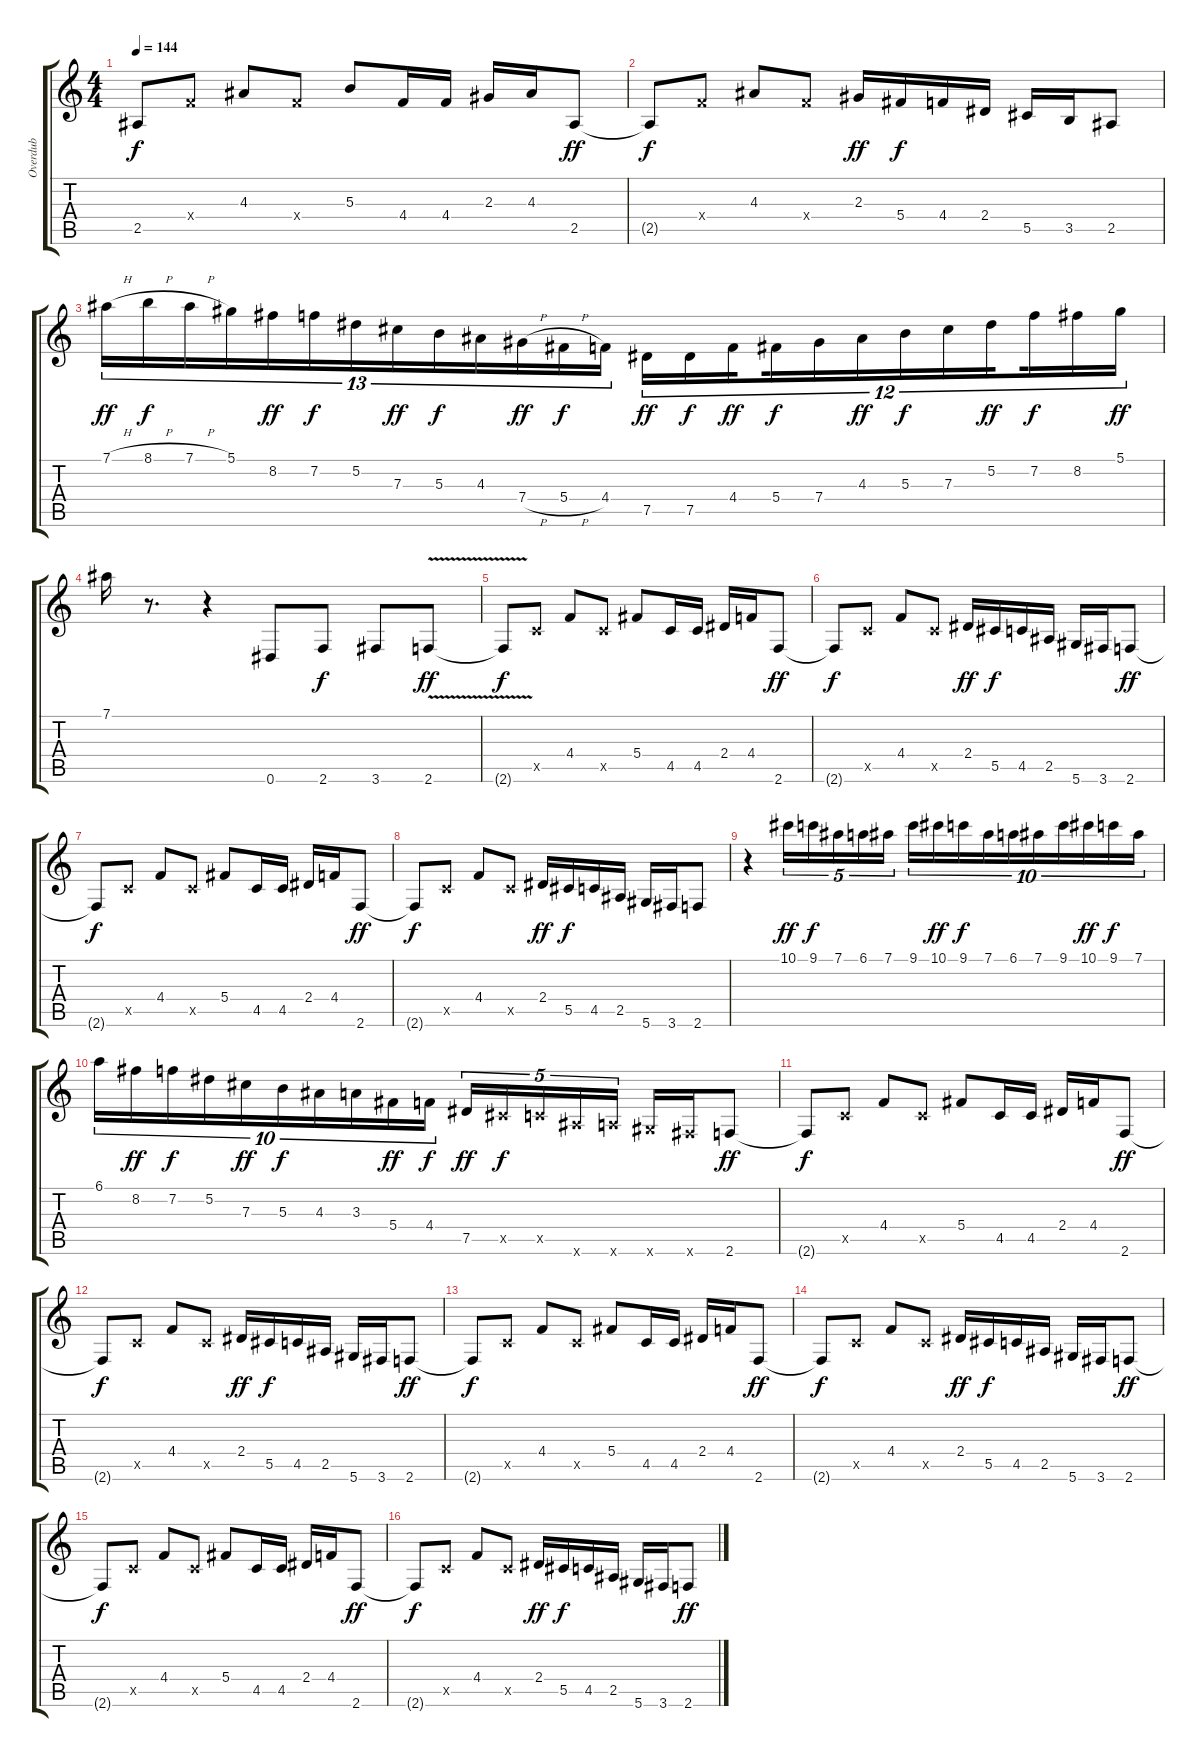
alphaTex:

\track ("Overdub" "Overdub") {instrument fretlessbass}
\staff {score tabs}
\tuning (Eb4 Bb3 Gb3 Db3 Ab2 Eb2) {hide}
\ts (4 4)
\tempo 144
\clef g2
\ks c
2.5{t}.8{dy f} 4.4{x}.8 4.3.8 4.4{x}.8 5.3.8 4.4.16 4.4.16 2.3.16 4.3.16 2.5.8{dy ff} |
2.5{t}.8{dy f} 4.4{x}.8 4.3.8 4.4{x}.8 2.3.16{dy ff} 5.4.16{dy f} 4.4.16 2.4.16 5.5.16 3.5.16 2.5.8 |
7.1{h}.16{tu (13 8) dy ff} 8.1{h}.16{tu (13 8) dy f} 7.1{h}.16{tu (13 8)} 5.1.16{tu (13 8)} 8.2.16{tu (13 8) dy ff} 7.2.16{tu (13 8) dy f} 5.2.16{tu (13 8)} 7.3.16{tu (13 8) dy ff} 5.3.16{tu (13 8) dy f} 4.3.16{tu (13 8)} 7.4{h}.16{tu (13 8) dy ff} 5.4{h}.16{tu (13 8) dy f} 4.4.16{tu (13 8)} 7.5.16{tu (12 8) dy ff} 7.5.16{tu (12 8) dy f} 4.4.16{tu (12 8) dy ff beam splitsecondary} 5.4.16{tu (12 8) dy f} 7.4.16{tu (12 8)} 4.3.16{tu (12 8) dy ff} 5.3.16{tu (12 8) dy f} 7.3.16{tu (12 8)} 5.2.16{tu (12 8) dy ff beam splitsecondary} 7.2.16{tu (12 8) dy f} 8.2.16{tu (12 8)} 5.1.16{tu (12 8) dy ff} |
7.1.16 r.8{d} r.4 0.6.8 2.6.8{dy f} 3.6.8 2.6{v}.8{dy ff} |
2.6{t}.8{dy f} 4.5{x}.8 4.4.8 4.5{x}.8 5.4.8 4.5.16 4.5.16 2.4.16 4.4.16 2.6.8{dy ff} |
2.6{t}.8{dy f} 4.5{x}.8 4.4.8 4.5{x}.8 2.4.16{dy ff} 5.5.16{dy f} 4.5.16 2.5.16 5.6.16 3.6.16 2.6.8{dy ff} |
2.6{t}.8{dy f} 4.5{x}.8 4.4.8 4.5{x}.8 5.4.8 4.5.16 4.5.16 2.4.16 4.4.16 2.6.8{dy ff} |
2.6{t}.8{dy f} 4.5{x}.8 4.4.8 4.5{x}.8 2.4.16{dy ff} 5.5.16{dy f} 4.5.16 2.5.16 5.6.16 3.6.16 2.6.8 |
r.4 10.1.16{tu (5 4) dy ff} 9.1.16{tu (5 4) dy f} 7.1.16{tu (5 4)} 6.1.16{tu (5 4)} 7.1.16{tu (5 4)} 9.1.16{tu (10 8)} 10.1.16{tu (10 8) dy ff} 9.1.16{tu (10 8) dy f} 7.1.16{tu (10 8)} 6.1.16{tu (10 8)} 7.1.16{tu (10 8)} 9.1.16{tu (10 8)} 10.1.16{tu (10 8) dy ff} 9.1.16{tu (10 8) dy f} 7.1.16{tu (10 8)} |
6.1.16{tu (10 8)} 8.2.16{tu (10 8) dy ff} 7.2.16{tu (10 8) dy f} 5.2.16{tu (10 8)} 7.3.16{tu (10 8) dy ff} 5.3.16{tu (10 8) dy f} 4.3.16{tu (10 8)} 3.3.16{tu (10 8)} 5.4.16{tu (10 8) dy ff} 4.4.16{tu (10 8) dy f} 7.5.16{tu (5 4) dy ff} 5.5{x}.16{tu (5 4) dy f} 4.5{x}.16{tu (5 4)} 7.6{x}.16{tu (5 4)} 6.6{x}.16{tu (5 4)} 5.6{x}.16 3.6{x}.16 2.6.8{dy ff} |
2.6{t}.8{dy f} 4.5{x}.8 4.4.8 4.5{x}.8 5.4.8 4.5.16 4.5.16 2.4.16 4.4.16 2.6.8{dy ff} |
2.6{t}.8{dy f} 4.5{x}.8 4.4.8 4.5{x}.8 2.4.16{dy ff} 5.5.16{dy f} 4.5.16 2.5.16 5.6.16 3.6.16 2.6.8{dy ff} |
2.6{t}.8{dy f} 4.5{x}.8 4.4.8 4.5{x}.8 5.4.8 4.5.16 4.5.16 2.4.16 4.4.16 2.6.8{dy ff} |
2.6{t}.8{dy f} 4.5{x}.8 4.4.8 4.5{x}.8 2.4.16{dy ff} 5.5.16{dy f} 4.5.16 2.5.16 5.6.16 3.6.16 2.6.8{dy ff} |
2.6{t}.8{dy f} 4.5{x}.8 4.4.8 4.5{x}.8 5.4.8 4.5.16 4.5.16 2.4.16 4.4.16 2.6.8{dy ff} |
2.6{t}.8{dy f} 4.5{x}.8 4.4.8 4.5{x}.8 2.4.16{dy ff} 5.5.16{dy f} 4.5.16 2.5.16 5.6.16 3.6.16 2.6.8{dy ff}
